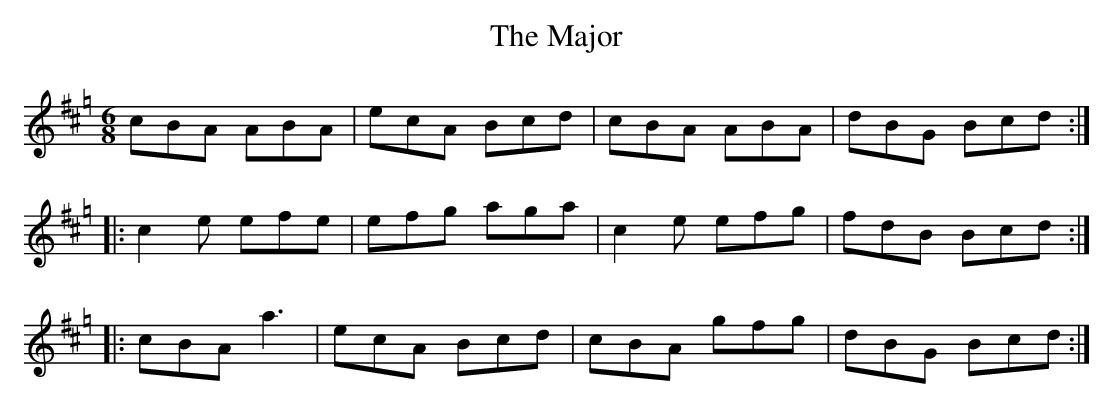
X:1
T:The Major
M:6/8
L:1/8
K:Hp
cBA ABA|ecA Bcd|cBA ABA|dBG Bcd::
c2e efe|efg aga|c2e efg|fdB Bcd::
cBA a3 |ecA Bcd|cBA gfg|dBG Bcd:|
